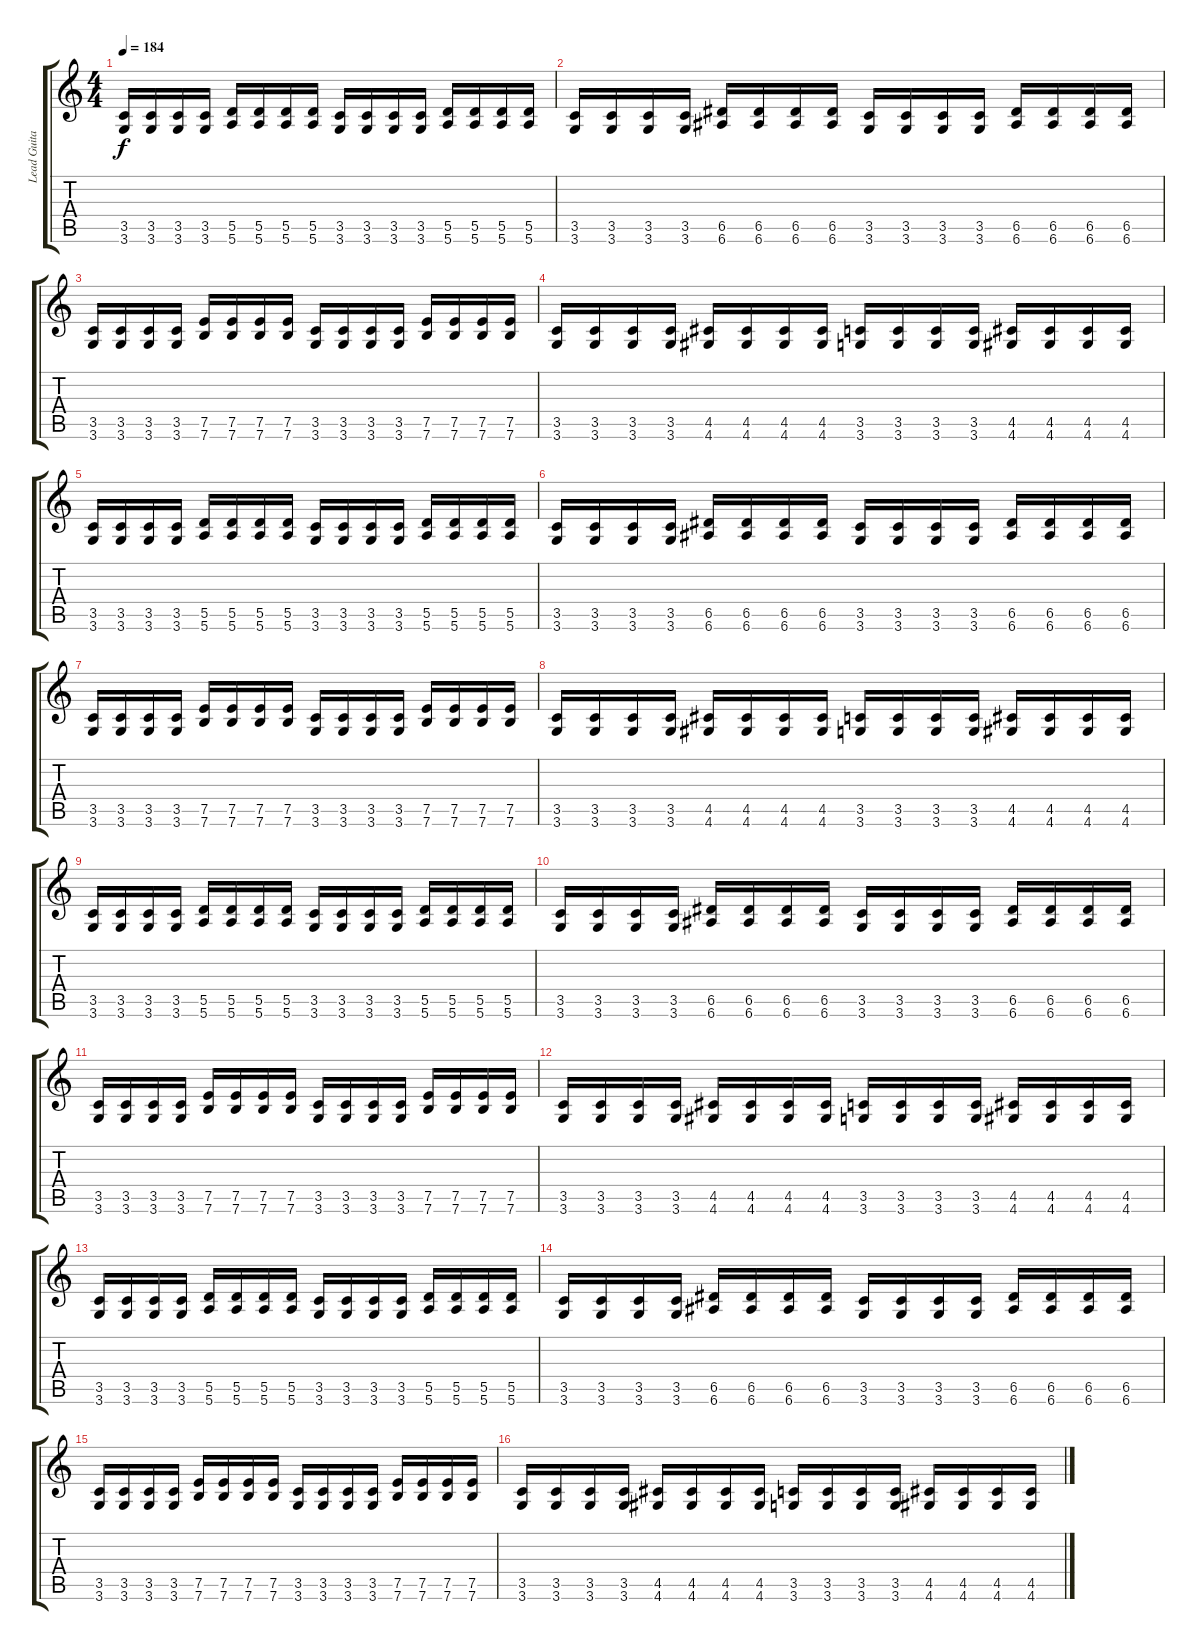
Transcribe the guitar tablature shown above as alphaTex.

\track ("Lead Guitar" "Lead Guita") {solo instrument overdrivenguitar}
\staff {score tabs}
\tuning (E4 B3 G3 D3 A2 E2) {hide}
\ts (4 4)
\tempo 184
\clef g2
\ks c
(3.5 3.6).16{dy f} (3.5 3.6).16 (3.5 3.6).16 (3.5 3.6).16 (5.5 5.6).16 (5.5 5.6).16 (5.5 5.6).16 (5.5 5.6).16 (3.5 3.6).16 (3.5 3.6).16 (3.5 3.6).16 (3.5 3.6).16 (5.5 5.6).16 (5.5 5.6).16 (5.5 5.6).16 (5.5 5.6).16 |
(3.5 3.6).16 (3.5 3.6).16 (3.5 3.6).16 (3.5 3.6).16 (6.5 6.6).16 (6.5 6.6).16 (6.5 6.6).16 (6.5 6.6).16 (3.5 3.6).16 (3.5 3.6).16 (3.5 3.6).16 (3.5 3.6).16 (6.5 6.6).16 (6.5 6.6).16 (6.5 6.6).16 (6.5 6.6).16 |
(3.5 3.6).16 (3.5 3.6).16 (3.5 3.6).16 (3.5 3.6).16 (7.5 7.6).16 (7.5 7.6).16 (7.5 7.6).16 (7.5 7.6).16 (3.5 3.6).16 (3.5 3.6).16 (3.5 3.6).16 (3.5 3.6).16 (7.5 7.6).16 (7.5 7.6).16 (7.5 7.6).16 (7.5 7.6).16 |
(3.5 3.6).16 (3.5 3.6).16 (3.5 3.6).16 (3.5 3.6).16 (4.5 4.6).16 (4.5 4.6).16 (4.5 4.6).16 (4.5 4.6).16 (3.5 3.6).16 (3.5 3.6).16 (3.5 3.6).16 (3.5 3.6).16 (4.5 4.6).16 (4.5 4.6).16 (4.5 4.6).16 (4.5 4.6).16 |
(3.5 3.6).16 (3.5 3.6).16 (3.5 3.6).16 (3.5 3.6).16 (5.5 5.6).16 (5.5 5.6).16 (5.5 5.6).16 (5.5 5.6).16 (3.5 3.6).16 (3.5 3.6).16 (3.5 3.6).16 (3.5 3.6).16 (5.5 5.6).16 (5.5 5.6).16 (5.5 5.6).16 (5.5 5.6).16 |
(3.5 3.6).16 (3.5 3.6).16 (3.5 3.6).16 (3.5 3.6).16 (6.5 6.6).16 (6.5 6.6).16 (6.5 6.6).16 (6.5 6.6).16 (3.5 3.6).16 (3.5 3.6).16 (3.5 3.6).16 (3.5 3.6).16 (6.5 6.6).16 (6.5 6.6).16 (6.5 6.6).16 (6.5 6.6).16 |
(3.5 3.6).16 (3.5 3.6).16 (3.5 3.6).16 (3.5 3.6).16 (7.5 7.6).16 (7.5 7.6).16 (7.5 7.6).16 (7.5 7.6).16 (3.5 3.6).16 (3.5 3.6).16 (3.5 3.6).16 (3.5 3.6).16 (7.5 7.6).16 (7.5 7.6).16 (7.5 7.6).16 (7.5 7.6).16 |
(3.5 3.6).16 (3.5 3.6).16 (3.5 3.6).16 (3.5 3.6).16 (4.5 4.6).16 (4.5 4.6).16 (4.5 4.6).16 (4.5 4.6).16 (3.5 3.6).16 (3.5 3.6).16 (3.5 3.6).16 (3.5 3.6).16 (4.5 4.6).16 (4.5 4.6).16 (4.5 4.6).16 (4.5 4.6).16 |
(3.5 3.6).16 (3.5 3.6).16 (3.5 3.6).16 (3.5 3.6).16 (5.5 5.6).16 (5.5 5.6).16 (5.5 5.6).16 (5.5 5.6).16 (3.5 3.6).16 (3.5 3.6).16 (3.5 3.6).16 (3.5 3.6).16 (5.5 5.6).16 (5.5 5.6).16 (5.5 5.6).16 (5.5 5.6).16 |
(3.5 3.6).16 (3.5 3.6).16 (3.5 3.6).16 (3.5 3.6).16 (6.5 6.6).16 (6.5 6.6).16 (6.5 6.6).16 (6.5 6.6).16 (3.5 3.6).16 (3.5 3.6).16 (3.5 3.6).16 (3.5 3.6).16 (6.5 6.6).16 (6.5 6.6).16 (6.5 6.6).16 (6.5 6.6).16 |
(3.5 3.6).16 (3.5 3.6).16 (3.5 3.6).16 (3.5 3.6).16 (7.5 7.6).16 (7.5 7.6).16 (7.5 7.6).16 (7.5 7.6).16 (3.5 3.6).16 (3.5 3.6).16 (3.5 3.6).16 (3.5 3.6).16 (7.5 7.6).16 (7.5 7.6).16 (7.5 7.6).16 (7.5 7.6).16 |
(3.5 3.6).16 (3.5 3.6).16 (3.5 3.6).16 (3.5 3.6).16 (4.5 4.6).16 (4.5 4.6).16 (4.5 4.6).16 (4.5 4.6).16 (3.5 3.6).16 (3.5 3.6).16 (3.5 3.6).16 (3.5 3.6).16 (4.5 4.6).16 (4.5 4.6).16 (4.5 4.6).16 (4.5 4.6).16 |
(3.5 3.6).16 (3.5 3.6).16 (3.5 3.6).16 (3.5 3.6).16 (5.5 5.6).16 (5.5 5.6).16 (5.5 5.6).16 (5.5 5.6).16 (3.5 3.6).16 (3.5 3.6).16 (3.5 3.6).16 (3.5 3.6).16 (5.5 5.6).16 (5.5 5.6).16 (5.5 5.6).16 (5.5 5.6).16 |
(3.5 3.6).16 (3.5 3.6).16 (3.5 3.6).16 (3.5 3.6).16 (6.5 6.6).16 (6.5 6.6).16 (6.5 6.6).16 (6.5 6.6).16 (3.5 3.6).16 (3.5 3.6).16 (3.5 3.6).16 (3.5 3.6).16 (6.5 6.6).16 (6.5 6.6).16 (6.5 6.6).16 (6.5 6.6).16 |
(3.5 3.6).16 (3.5 3.6).16 (3.5 3.6).16 (3.5 3.6).16 (7.5 7.6).16 (7.5 7.6).16 (7.5 7.6).16 (7.5 7.6).16 (3.5 3.6).16 (3.5 3.6).16 (3.5 3.6).16 (3.5 3.6).16 (7.5 7.6).16 (7.5 7.6).16 (7.5 7.6).16 (7.5 7.6).16 |
(3.5 3.6).16 (3.5 3.6).16 (3.5 3.6).16 (3.5 3.6).16 (4.5 4.6).16 (4.5 4.6).16 (4.5 4.6).16 (4.5 4.6).16 (3.5 3.6).16 (3.5 3.6).16 (3.5 3.6).16 (3.5 3.6).16 (4.5 4.6).16 (4.5 4.6).16 (4.5 4.6).16 (4.5 4.6).16
